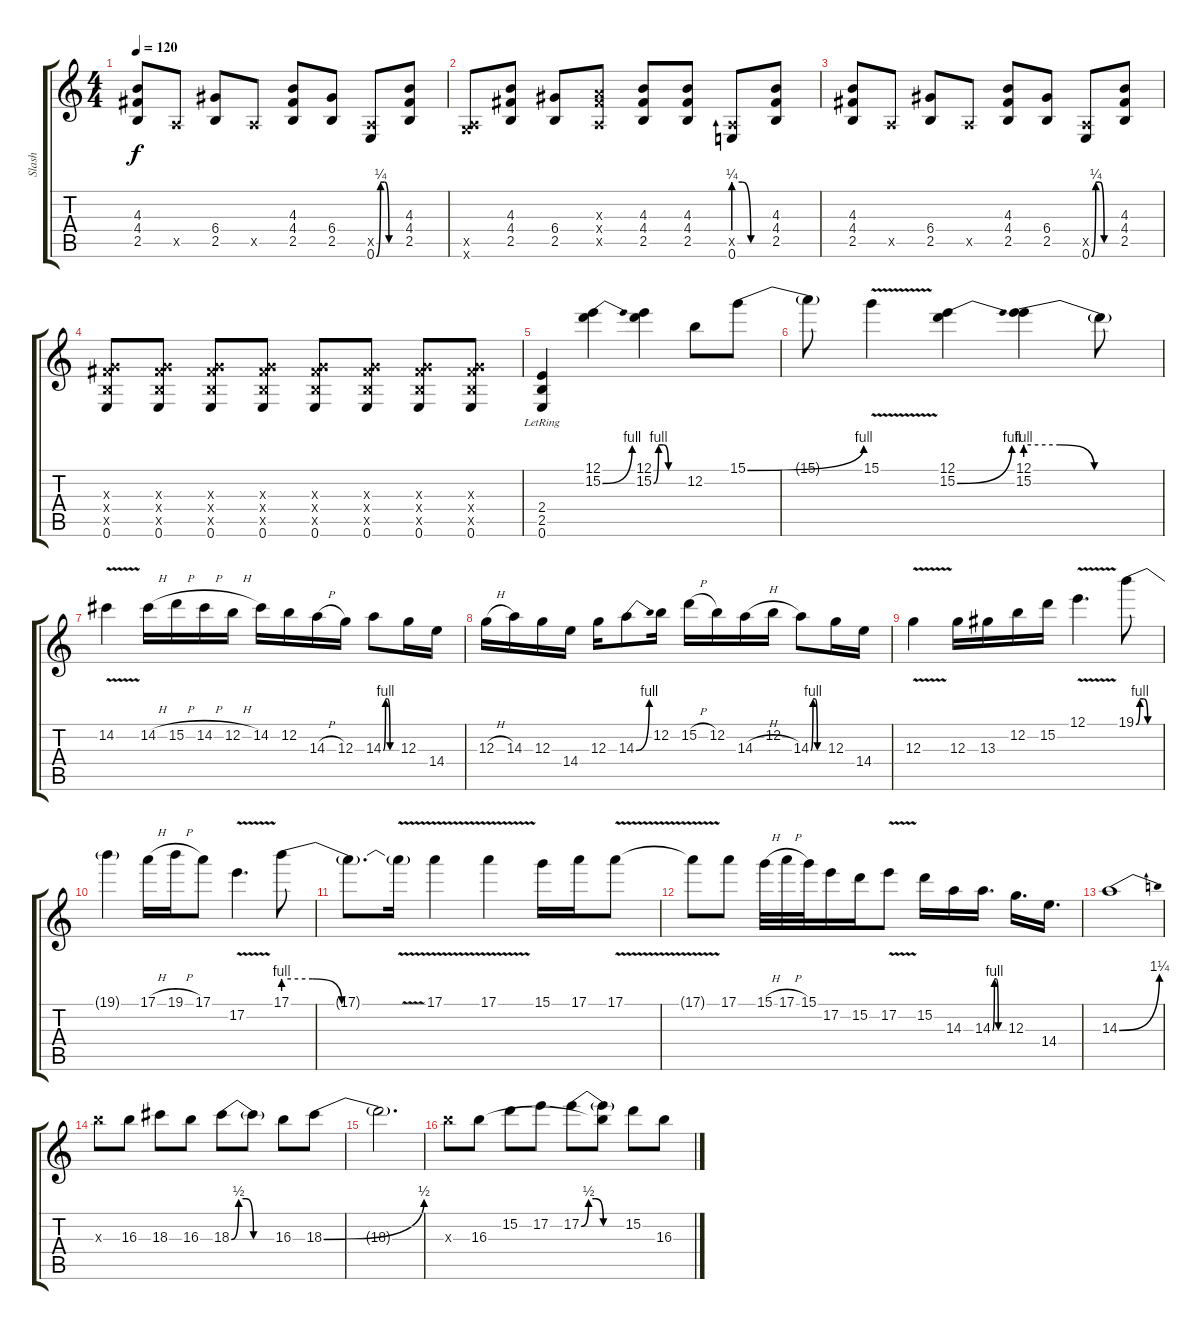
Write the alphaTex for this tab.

\track ("Slash " "Slash ") {instrument distortionguitar}
\staff {score tabs}
\tuning (E4 B3 G3 D3 A2 E2) {hide}
\ts (4 4)
\tempo 120
\clef g2
\ks c
(4.3 4.4 2.5).8{dy f} 0.5{x}.8 (6.4 2.5).8 0.5{x}.8 (4.3 4.4 2.5).8 (6.4 2.5).8 (0.5{x} 0.6{be (custom 0 0 10 1 20 1 30 0 60 0)}).8 (4.3 4.4 2.5).8 |
(0.5{x} 3.6{x}).8 (4.3 4.4 2.5).8 (6.4 2.5).8 (2.3{x} 4.4{x} 0.5{x}).8 (4.3 4.4 2.5).8 (4.3 4.4 2.5).8 (0.5{x} 0.6{be (custom 0 1 15 1 30 0 60 0)}).8 (4.3 4.4 2.5).8 |
(4.3 4.4 2.5).8 0.5{x}.8 (6.4 2.5).8 0.5{x}.8 (4.3 4.4 2.5).8 (6.4 2.5).8 (0.5{x} 0.6{be (custom 0 0 10 1 20 1 30 0 60 0)}).8 (4.3 4.4 2.5).8 |
(0.3{x} 4.4{x} 2.5{x} 0.6).8 (0.3{x} 4.4{x} 2.5{x} 0.6).8 (0.3{x} 4.4{x} 2.5{x} 0.6).8 (0.3{x} 4.4{x} 2.5{x} 0.6).8 (0.3{x} 4.4{x} 2.5{x} 0.6).8 (0.3{x} 4.4{x} 2.5{x} 0.6).8 (0.3{x} 4.4{x} 2.5{x} 0.6).8 (0.3{x} 4.4{x} 2.5{x} 0.6).8 |
(2.4 2.5 0.6{lr}).4 (12.1 15.2{be (bend 0 0 60 4)}).4 (12.1 15.2{be (custom 0 0 10 4 20 4 30 0 60 0)}).4 12.2.8 15.1{be (bend 0 0 60 4)}.8 |
15.1{t}.8 15.1{v}.4 (12.1 15.2{be (bend 0 0 60 4)}).4 (12.1 15.2{be (custom 0 4 15 4 30 0 60 0)}).4 15.2{t}.8 |
14.2{v}.4 14.2{h}.16 15.2{h}.16 14.2{h}.16 12.2{h}.16 14.2.16 12.2.16 14.3{h}.16 12.3.16 14.3{be (custom 0 0 10 4 20 4 30 0 60 0)}.8 12.3.16 14.4.16 |
12.3{h}.16 14.3.16 12.3.16 14.4.16 12.3.16 14.3{be (bend 0 0 60 4)}.8 12.2.16 15.2{h}.16 12.2.16 14.3{h}.16 12.2.16 14.3{be (custom 0 0 10 4 20 4 30 0 60 0)}.8 12.3.16 14.4.16 |
12.3{v}.4 12.3.16 13.3.16 12.2.16 15.2.16 12.1{v}.4{d} 19.1{be (custom 0 0 10 4 20 4 30 0 60 0)}.8 |
19.1{t}.4 17.1{h}.16 19.1{h}.16 17.1.8 17.2{v}.4{d} 17.1{be (custom 0 4 15 4 30 0 60 0)}.8 |
17.1{t}.8{d} 17.1{v t}.16 17.1{v}.4 17.1{v}.4 15.1.16 17.1.16 17.1{v}.8 |
17.1{v t}.8 17.1.8 15.1{h}.32 17.1{h}.32 15.1.32 17.2.16 15.2.16 17.2{v}.8 15.2.16 14.3.16 14.3{be (custom 0 0 10 4 20 4 30 0 60 0)}.16{d} 12.3.16{d} 14.4.16{d} |
14.3{be (bend 0 0 60 5)}.1 |
16.3{x}.8 16.3.8 18.3.8 16.3.8 18.3{be (custom 0 0 10 2 20 2 30 0 60 0)}.8 18.3{t}.8 16.3.8 18.3{be (bend 0 0 60 2)}.8 |
18.3{t}.2{d} |
16.3{x}.8 16.3.8 15.2.8 17.2.8 17.2{be (custom 0 0 10 2 20 2 30 0 60 0)}.8 (17.2{t} 16.3{t}).8 15.2.8 16.3.8
